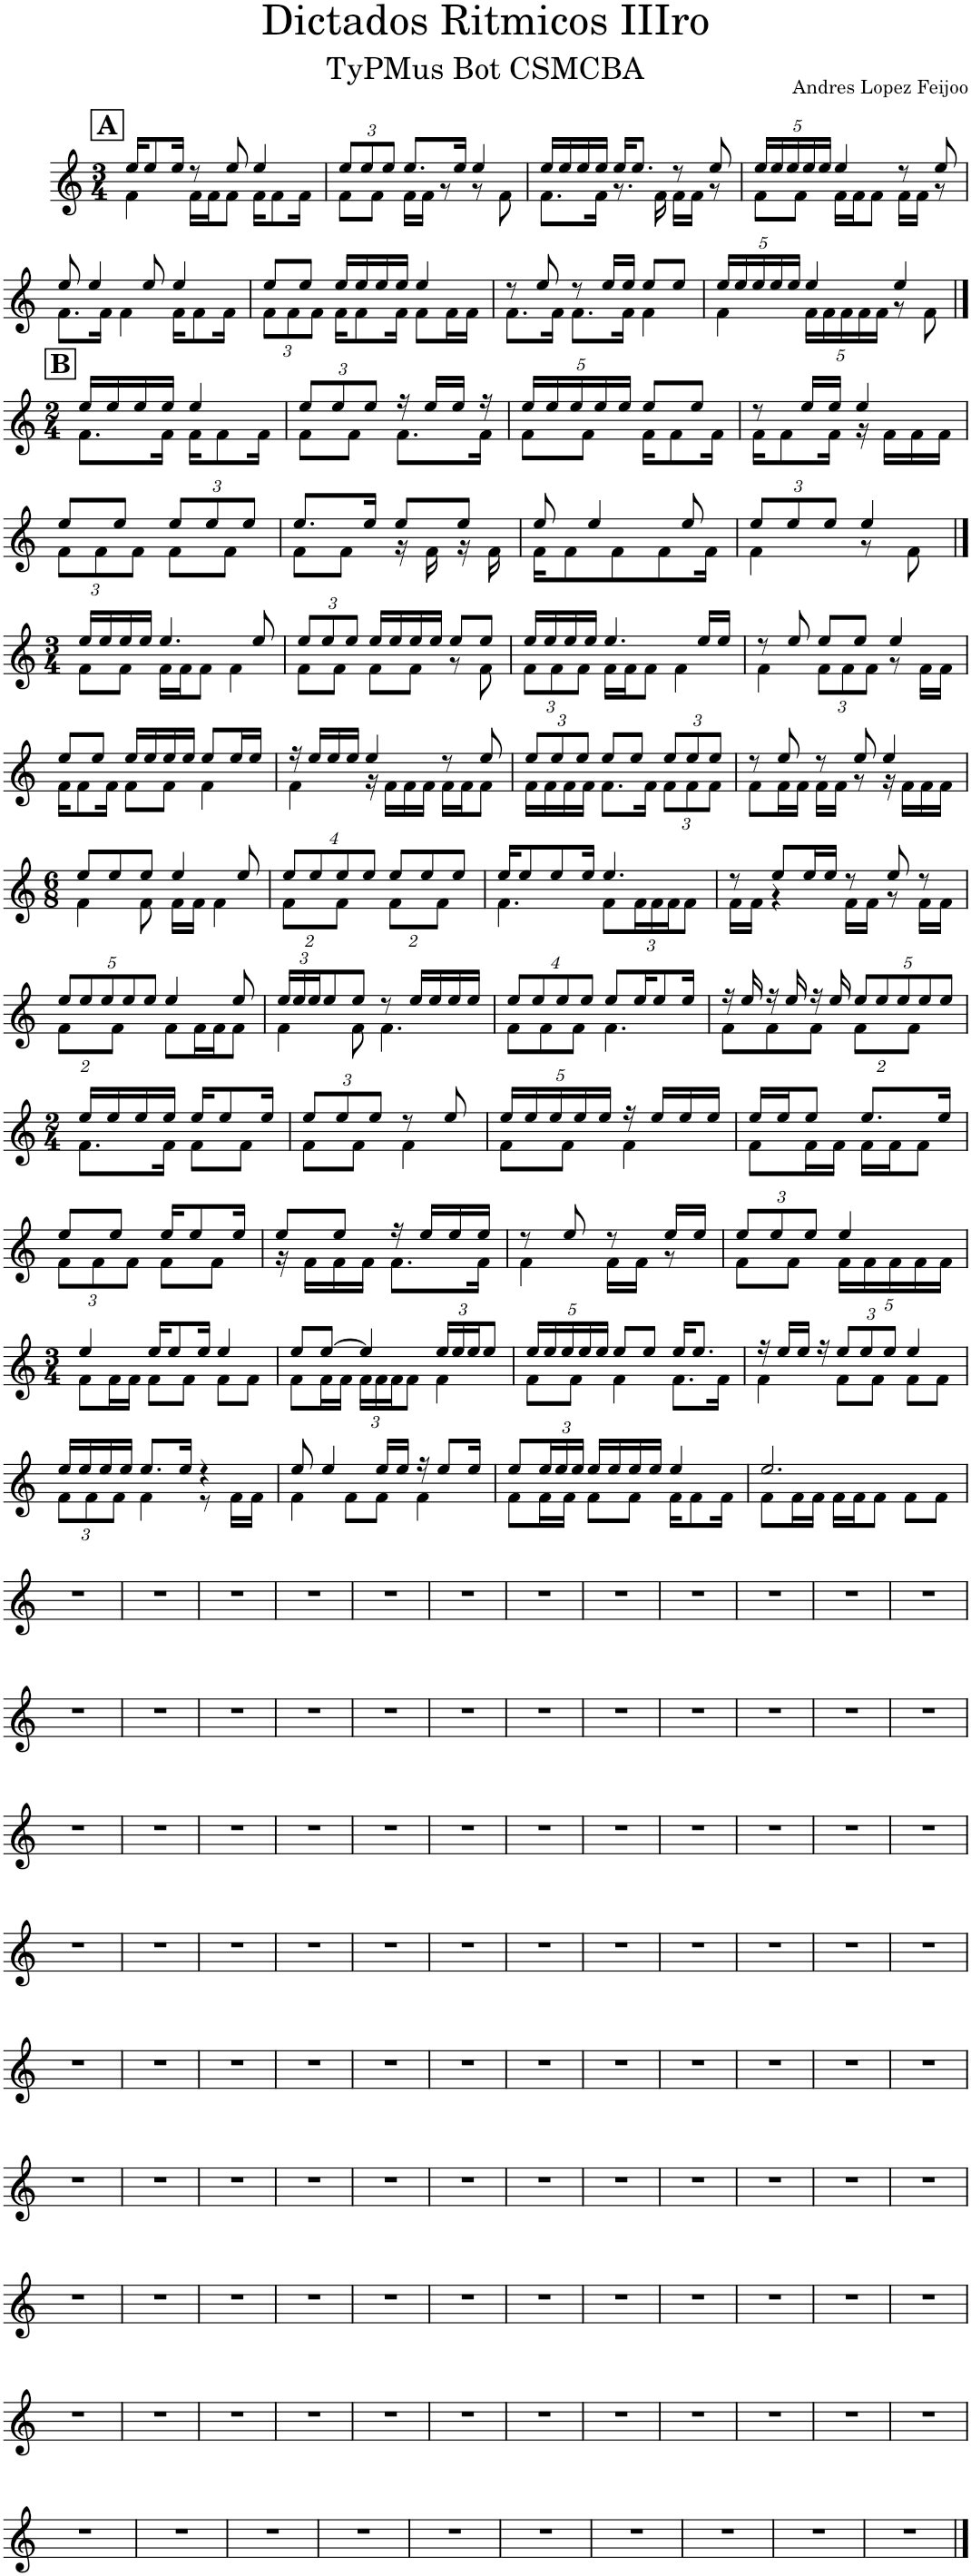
**kern
*part1
*staff1
*I"Piano
*I'Pno.
*clefG2
*k[]
*M3/4
!!LO:REH:place=s1:a:B:cj:fs=14:t=A
=1
*^
16ee/KL	4f\
8ee/	.
16ee/Jk	.
8r	16f\LL
.	16f\J
8ee/	8f\J
4ee/	16f\KL
.	8f\
.	16f\Jk
=2	=2
*Xbrackettup	*
12ee/L	8f\L
12ee/	.
.	8f\J
12ee/J	.
8.ee/L	16f\LL
.	16f\JJ
.	8r
16ee/Jk	.
4ee/	8r
.	8f\
=3	=3
16ee/LL	8.f\L
16ee/	.
16ee/	.
16ee/JJ	16f\Jk
16ee/KL	8.r
8.ee/J	.
.	16f\
8r	16f\LL
.	16f\JJ
8ee/	8r
=4	=4
20ee/LL	8f\L
20ee/	.
20ee/	.
.	8f\J
20ee/	.
20ee/JJ	.
4ee/	16f\LL
.	16f\J
.	8f\J
8r	16f\LL
.	16f\JJ
8ee/	8r
!!LO:LB:g=z	!!
=5	=5
8ee/	8.f\L
4ee/	.
.	16f\Jk
.	4f\
8ee/	.
4ee/	16f\KL
.	8f\
.	16f\Jk
=6	=6
8ee/L	12f\L
.	12f\
8ee/J	.
.	12f\J
16ee/LL	16f\KL
16ee/	8f\
16ee/	.
16ee/JJ	16f\Jk
4ee/	8f\L
.	16f\L
.	16f\JJ
=7	=7
8r	8.f\L
8ee/	.
.	16f\Jk
8r	8.f\L
16ee/LL	.
16ee/JJ	16f\Jk
8ee/L	4f\
8ee/J	.
=8	=8
20ee/LL	4f\
20ee/	.
20ee/	.
20ee/	.
20ee/JJ	.
4ee/	20f\LL
.	20f\
.	20f\
.	20f\
.	20f\JJ
4ee/	8r
.	8f\
!!LO:LB:g=z	!!
!!LO:REH:place=s1:a:B:cj:fs=14:t=B	!!
==9	==9
*M2/4	*
16ee/LL	8.f\L
16ee/	.
16ee/	.
16ee/JJ	16f\Jk
4ee/	16f\KL
.	8f\
.	16f\Jk
=10	=10
12ee/L	8f\L
12ee/	.
.	8f\J
12ee/J	.
16r	8.f\L
16ee/LL	.
16ee/JJ	.
16r	16f\Jk
=11	=11
20ee/LL	8f\L
20ee/	.
20ee/	.
.	8f\J
20ee/	.
20ee/JJ	.
8ee/L	16f\KL
.	8f\
8ee/J	.
.	16f\Jk
=12	=12
8r	16f\KL
.	8f\
16ee/LL	.
16ee/JJ	16f\Jk
4ee/	16r
.	16f\LL
.	16f\
.	16f\JJ
!!LO:LB:g=z	!!
=13	=13
8ee/L	12f\L
.	12f\
8ee/J	.
.	12f\J
12ee/L	8f\L
12ee/	.
.	8f\J
12ee/J	.
=14	=14
8.ee/L	8f\L
.	8f\J
16ee/Jk	.
8ee/L	16r
.	16f\
8ee/J	16r
.	16f\
=15	=15
8ee/	16f\KL
.	8f\
4ee/	.
.	8f\
.	8f\
8ee/	.
.	16f\Jk
=16	=16
12ee/L	4f\
12ee/	.
12ee/J	.
4ee/	8r
.	8f\
!!LO:LB:g=z	!!
==17	==17
*M3/4	*
16ee/LL	8f\L
16ee/	.
16ee/	8f\J
16ee/JJ	.
4.ee/	16f\LL
.	16f\J
.	8f\J
.	4f\
8ee/	.
=18	=18
12ee/L	8f\L
12ee/	.
.	8f\J
12ee/J	.
16ee/LL	8f\L
16ee/	.
16ee/	8f\J
16ee/JJ	.
8ee/L	8r
8ee/J	8f\
=19	=19
16ee/LL	12f\L
16ee/	.
.	12f\
16ee/	.
.	12f\J
16ee/JJ	.
4.ee/	16f\LL
.	16f\J
.	8f\J
.	4f\
16ee/LL	.
16ee/JJ	.
=20	=20
8r	4f\
8ee/	.
8ee/L	12f\L
.	12f\
8ee/J	.
.	12f\J
4ee/	8r
.	16f\LL
.	16f\JJ
!!LO:LB:g=z	!!
=21	=21
8ee/L	16f\KL
.	8f\
8ee/J	.
.	16f\Jk
16ee/LL	8f\L
16ee/	.
16ee/	8f\J
16ee/JJ	.
8ee/L	4f\
16ee/L	.
16ee/JJ	.
=22	=22
16r	4f\
16ee/LL	.
16ee/	.
16ee/JJ	.
4ee/	16r
.	16f\LL
.	16f\
.	16f\JJ
8r	16f\LL
.	16f\J
8ee/	8f\J
=23	=23
12ee/L	16f\LL
.	16f\
12ee/	.
.	16f\
12ee/J	.
.	16f\JJ
8ee/L	8.f\L
8ee/J	.
.	16f\Jk
12ee/L	12f\L
12ee/	12f\
12ee/J	12f\J
=24	=24
8r	8f\L
8ee/	16f\L
.	16f\JJ
8r	16f\LL
.	16f\JJ
8ee/	8r
4ee/	16r
.	16f\LL
.	16f\
.	16f\JJ
!!LO:LB:g=z	!!
=25	=25
*M6/8	*
8ee/L	4f\
8ee/	.
8ee/J	8f\
4ee/	16f\LL
.	16f\JJ
.	4f\
8ee/	.
=26	=26
32%3ee/L	16%3f\L
32%3ee/	.
32%3ee/	16%3f\J
32%3ee/J	.
8ee/L	16%3f\L
8ee/	.
.	16%3f\J
8ee/J	.
=27	=27
16ee/KL	4.f\
8ee/	.
8ee/	.
16ee/Jk	.
4.ee/	8f\L
.	24f\L
.	24f\
.	24f\J
.	8f\J
=28	=28
8r	16f\LL
.	16f\JJ
8ee/L	4r
16ee/L	.
16ee/JJ	.
8r	16f\LL
.	16f\JJ
8ee/	8r
8r	16f\LL
.	16f\JJ
!!LO:LB:g=z	!!
=29	=29
40%3ee/L	16%3f\L
40%3ee/	.
40%3ee/	.
.	16%3f\J
40%3ee/	.
40%3ee/J	.
4ee/	8f\L
.	16f\L
.	16f\J
8ee/	8f\J
=30	=30
24ee/LL	4f\
24ee/	.
24ee/J	.
8ee/	.
8ee/J	8f\
8r	4.f\
16ee/LL	.
16ee/	.
16ee/	.
16ee/JJ	.
=31	=31
32%3ee/L	8f\L
32%3ee/	.
.	8f\
32%3ee/	.
.	8f\J
32%3ee/J	.
8ee/L	4.f\
16ee/K	.
8ee/	.
16ee/Jk	.
=32	=32
16r	8f\L
16ee/	.
16r	8f\
16ee/	.
16r	8f\J
16ee/	.
40%3ee/L	16%3f\L
40%3ee/	.
40%3ee/	.
.	16%3f\J
40%3ee/	.
40%3ee/J	.
!!LO:LB:g=z	!!
=33	=33
*M2/4	*
16ee/LL	8.f\L
16ee/	.
16ee/	.
16ee/JJ	16f\Jk
16ee/KL	8f\L
8ee/	.
.	8f\J
16ee/Jk	.
=34	=34
12ee/L	8f\L
12ee/	.
.	8f\J
12ee/J	.
8r	4f\
8ee/	.
=35	=35
20ee/LL	8f\L
20ee/	.
20ee/	.
.	8f\J
20ee/	.
20ee/JJ	.
16r	4f\
16ee/LL	.
16ee/	.
16ee/JJ	.
=36	=36
16ee/LL	8f\L
16ee/J	.
8ee/J	16f\L
.	16f\JJ
8.ee/L	16f\LL
.	16f\J
.	8f\J
16ee/Jk	.
!!LO:LB:g=z	!!
=37	=37
8ee/L	12f\L
.	12f\
8ee/J	.
.	12f\J
16ee/KL	8f\L
8ee/	.
.	8f\J
16ee/Jk	.
=38	=38
8ee/L	16r
.	16f\LL
8ee/J	16f\
.	16f\JJ
16r	8.f\L
16ee/LL	.
16ee/	.
16ee/JJ	16f\Jk
=39	=39
8r	4f\
8ee/	.
8r	16f\LL
.	16f\JJ
16ee/LL	8r
16ee/JJ	.
=40	=40
12ee/L	8f\L
12ee/	.
.	8f\J
12ee/J	.
4ee/	20f\LL
.	20f\
.	20f\
.	20f\
.	20f\JJ
!!LO:LB:g=z	!!
=41	=41
*M3/4	*
4ee/	8f\L
.	16f\L
.	16f\JJ
16ee/KL	8f\L
8ee/	.
.	8f\J
16ee/Jk	.
4ee/	8f\L
.	8f\J
=42	=42
8ee/L	8f\L
[8ee/J	16f\L
.	16f\JJ
4ee/]	24f\LL
.	24f\
.	24f\J
.	8f\J
24ee/LL	4f\
24ee/	.
24ee/J	.
8ee/J	.
=43	=43
20ee/LL	8f\L
20ee/	.
20ee/	.
.	8f\J
20ee/	.
20ee/JJ	.
8ee/L	4f\
8ee/J	.
16ee/KL	8.f\L
8.ee/J	.
.	16f\Jk
=44	=44
16r	4f\
16ee/LL	.
16ee/JJ	.
16r	.
12ee/L	8f\L
12ee/	.
.	8f\J
12ee/J	.
4ee/	8f\L
.	8f\J
!!LO:LB:g=z	!!
=45	=45
16ee/LL	12f\L
16ee/	.
.	12f\
16ee/	.
.	12f\J
16ee/JJ	.
8.ee/L	4f\
16ee/Jk	.
4r	8r
.	16f\LL
.	16f\JJ
=46	=46
8ee/	4f\
4ee/	.
.	8f\L
16ee/LL	8f\J
16ee/JJ	.
16r	4f\
8ee/L	.
16ee/Jk	.
=47	=47
8ee/L	8f\L
24ee/L	16f\L
24ee/	.
.	16f\JJ
24ee/JJ	.
16ee/LL	8f\L
16ee/	.
16ee/	8f\J
16ee/JJ	.
4ee/	16f\KL
.	8f\
.	16f\Jk
=48	=48
2.ee/	8f\L
.	16f\L
.	16f\JJ
.	16f\LL
.	16f\J
.	8f\J
.	8f\L
.	8f\J
*v	*v
!!LO:LB:g=z
=49
2.r
=50
2.r
=51
2.r
=52
2.r
=53
2.r
=54
2.r
=55
2.r
=56
2.r
=57
2.r
=58
2.r
=59
2.r
=60
2.r
!!LO:LB:g=z
=61
2.r
=62
2.r
=63
2.r
=64
2.r
=65
2.r
=66
2.r
=67
2.r
=68
2.r
=69
2.r
=70
2.r
=71
2.r
=72
2.r
!!LO:LB:g=z
=73
2.r
=74
2.r
=75
2.r
=76
2.r
=77
2.r
=78
2.r
=79
2.r
=80
2.r
=81
2.r
=82
2.r
=83
2.r
=84
2.r
!!LO:LB:g=z
=85
2.r
=86
2.r
=87
2.r
=88
2.r
=89
2.r
=90
2.r
=91
2.r
=92
2.r
=93
2.r
=94
2.r
=95
2.r
=96
2.r
!!LO:LB:g=z
=97
2.r
=98
2.r
=99
2.r
=100
2.r
=101
2.r
=102
2.r
=103
2.r
=104
2.r
=105
2.r
=106
2.r
=107
2.r
=108
2.r
!!LO:LB:g=z
=109
2.r
=110
2.r
=111
2.r
=112
2.r
=113
2.r
=114
2.r
=115
2.r
=116
2.r
=117
2.r
=118
2.r
=119
2.r
=120
2.r
!!LO:LB:g=z
=121
2.r
=122
2.r
=123
2.r
=124
2.r
=125
2.r
=126
2.r
=127
2.r
=128
2.r
=129
2.r
=130
2.r
=131
2.r
=132
2.r
!!LO:LB:g=z
=133
2.r
=134
2.r
=135
2.r
=136
2.r
=137
2.r
=138
2.r
=139
2.r
=140
2.r
=141
2.r
=142
2.r
=143
2.r
=144
2.r
!!LO:LB:g=z
=145
2.r
=146
2.r
=147
2.r
=148
2.r
=149
2.r
=150
2.r
=151
2.r
=152
2.r
=153
2.r
=154
2.r
==
*-
